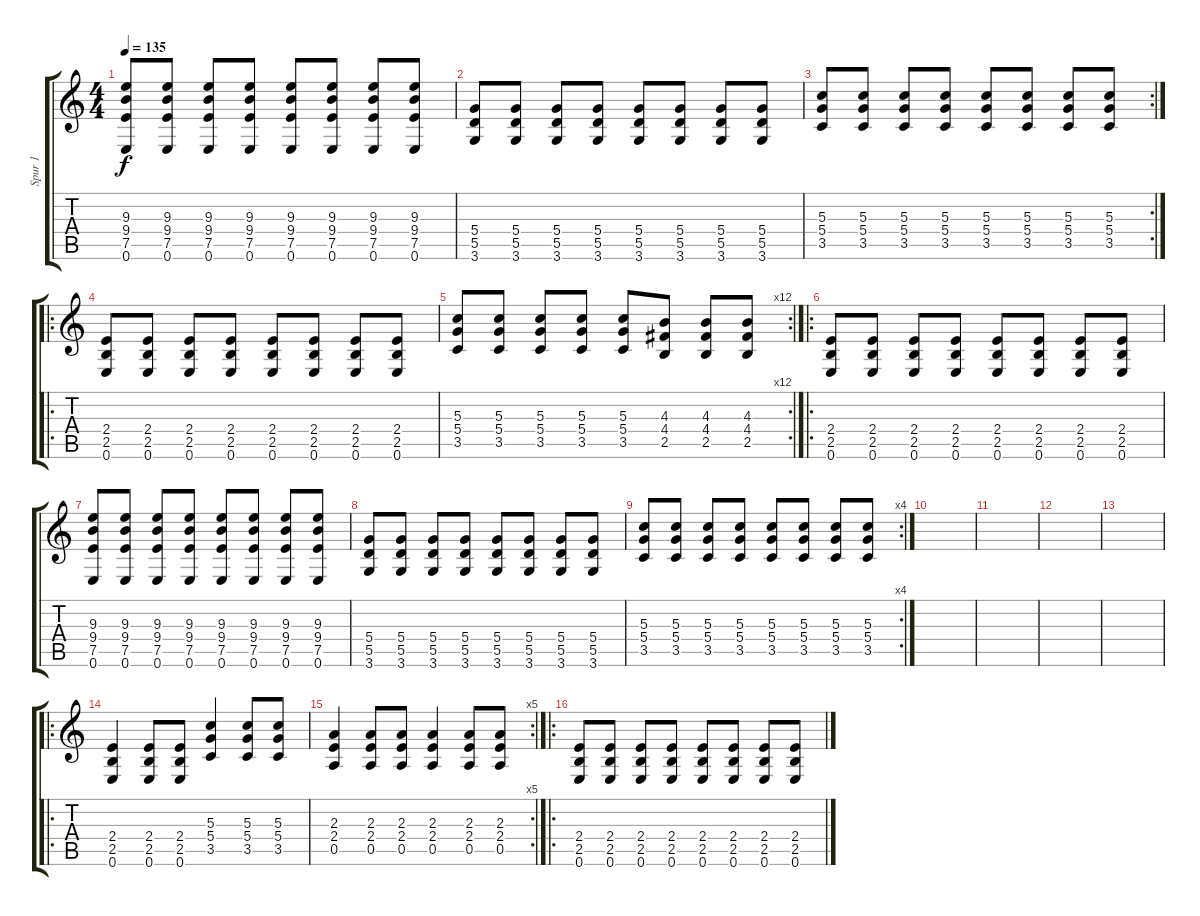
\track ("Spur 1" "Spur 1") {instrument distortionguitar}
\staff {score tabs}
\tuning (E4 B3 G3 D3 A2 E2) {hide}
\ts (4 4)
\tempo 135
\clef g2
\ks c
(9.3 9.4 7.5 0.6).8{dy f} (9.3 9.4 7.5 0.6).8 (9.3 9.4 7.5 0.6).8 (9.3 9.4 7.5 0.6).8 (9.3 9.4 7.5 0.6).8 (9.3 9.4 7.5 0.6).8 (9.3 9.4 7.5 0.6).8 (9.3 9.4 7.5 0.6).8 |
(5.4 5.5 3.6).8 (5.4 5.5 3.6).8 (5.4 5.5 3.6).8 (5.4 5.5 3.6).8 (5.4 5.5 3.6).8 (5.4 5.5 3.6).8 (5.4 5.5 3.6).8 (5.4 5.5 3.6).8 |
\rc 2
(5.3 5.4 3.5).8 (5.3 5.4 3.5).8 (5.3 5.4 3.5).8 (5.3 5.4 3.5).8 (5.3 5.4 3.5).8 (5.3 5.4 3.5).8 (5.3 5.4 3.5).8 (5.3 5.4 3.5).8 |
\ro
(2.4 2.5 0.6).8 (2.4 2.5 0.6).8 (2.4 2.5 0.6).8 (2.4 2.5 0.6).8 (2.4 2.5 0.6).8 (2.4 2.5 0.6).8 (2.4 2.5 0.6).8 (2.4 2.5 0.6).8 |
\rc 12
(5.3 5.4 3.5).8 (5.3 5.4 3.5).8 (5.3 5.4 3.5).8 (5.3 5.4 3.5).8 (5.3 5.4 3.5).8 (4.3 4.4 2.5).8 (4.3 4.4 2.5).8 (4.3 4.4 2.5).8 |
\ro
(2.4 2.5 0.6).8 (2.4 2.5 0.6).8 (2.4 2.5 0.6).8 (2.4 2.5 0.6).8 (2.4 2.5 0.6).8 (2.4 2.5 0.6).8 (2.4 2.5 0.6).8 (2.4 2.5 0.6).8 |
(9.3 9.4 7.5 0.6).8 (9.3 9.4 7.5 0.6).8 (9.3 9.4 7.5 0.6).8 (9.3 9.4 7.5 0.6).8 (9.3 9.4 7.5 0.6).8 (9.3 9.4 7.5 0.6).8 (9.3 9.4 7.5 0.6).8 (9.3 9.4 7.5 0.6).8 |
(5.4 5.5 3.6).8 (5.4 5.5 3.6).8 (5.4 5.5 3.6).8 (5.4 5.5 3.6).8 (5.4 5.5 3.6).8 (5.4 5.5 3.6).8 (5.4 5.5 3.6).8 (5.4 5.5 3.6).8 |
\rc 4
(5.3 5.4 3.5).8 (5.3 5.4 3.5).8 (5.3 5.4 3.5).8 (5.3 5.4 3.5).8 (5.3 5.4 3.5).8 (5.3 5.4 3.5).8 (5.3 5.4 3.5).8 (5.3 5.4 3.5).8 |
|
|
|
|
\ro
(2.4 2.5 0.6).4{instrument acousticguitarsteel} (2.4 2.5 0.6).8 (2.4 2.5 0.6).8 (5.3 5.4 3.5).4 (5.3 5.4 3.5).8 (5.3 5.4 3.5).8 |
\rc 5
(2.3 2.4 0.5).4 (2.3 2.4 0.5).8 (2.3 2.4 0.5).8 (2.3 2.4 0.5).4 (2.3 2.4 0.5).8 (2.3 2.4 0.5).8 |
\ro
(2.4 2.5 0.6).8{instrument distortionguitar} (2.4 2.5 0.6).8 (2.4 2.5 0.6).8 (2.4 2.5 0.6).8 (2.4 2.5 0.6).8 (2.4 2.5 0.6).8 (2.4 2.5 0.6).8 (2.4 2.5 0.6).8
